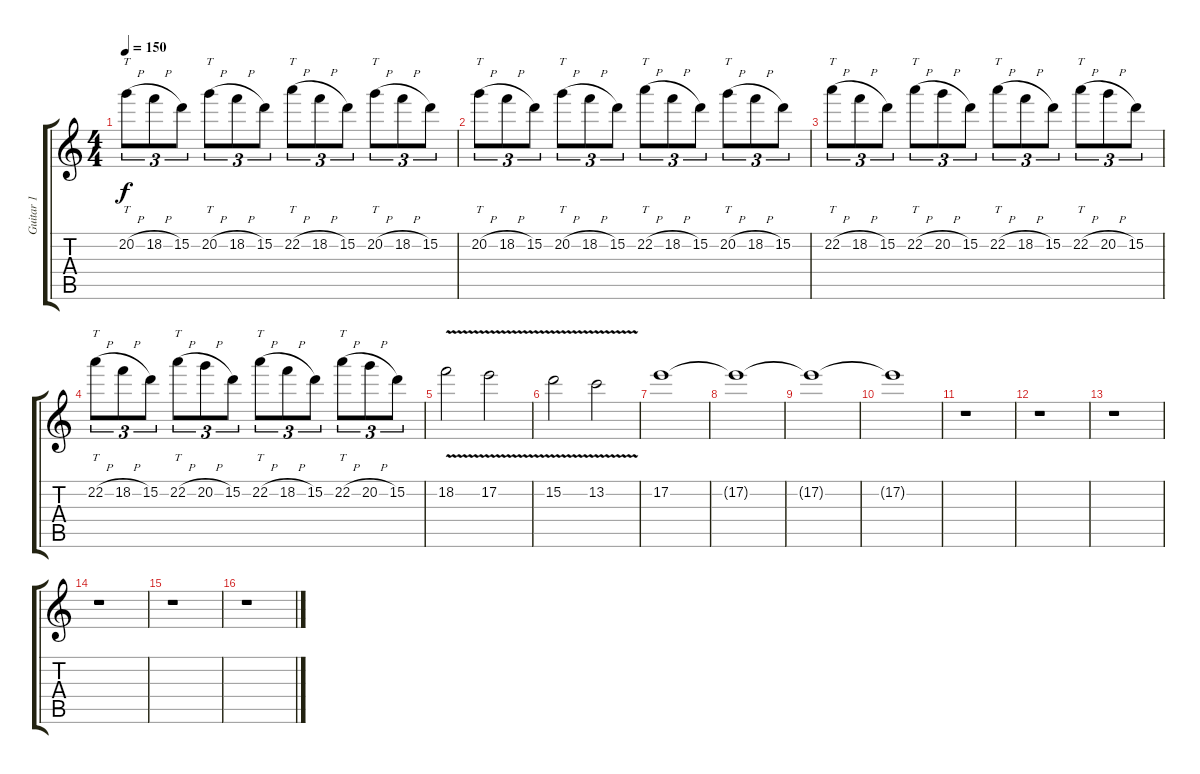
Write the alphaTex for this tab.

\track ("Guitar 1" "Guitar 1") {instrument distortionguitar}
\staff {score tabs}
\tuning (E4 B3 G3 D3 A2 E2) {hide}
\ts (4 4)
\tempo 150
\clef g2
\ks c
20.2{h}.8{tt tu (3 2) dy f} 18.2{h}.8{tu (3 2)} 15.2.8{tu (3 2)} 20.2{h}.8{tt tu (3 2)} 18.2{h}.8{tu (3 2)} 15.2.8{tu (3 2)} 22.2{h}.8{tt tu (3 2)} 18.2{h}.8{tu (3 2)} 15.2.8{tu (3 2)} 20.2{h}.8{tt tu (3 2)} 18.2{h}.8{tu (3 2)} 15.2.8{tu (3 2)} |
20.2{h}.8{tt tu (3 2)} 18.2{h}.8{tu (3 2)} 15.2.8{tu (3 2)} 20.2{h}.8{tt tu (3 2)} 18.2{h}.8{tu (3 2)} 15.2.8{tu (3 2)} 22.2{h}.8{tt tu (3 2)} 18.2{h}.8{tu (3 2)} 15.2.8{tu (3 2)} 20.2{h}.8{tt tu (3 2)} 18.2{h}.8{tu (3 2)} 15.2.8{tu (3 2)} |
22.2{h}.8{tt tu (3 2)} 18.2{h}.8{tu (3 2)} 15.2.8{tu (3 2)} 22.2{h}.8{tt tu (3 2)} 20.2{h}.8{tu (3 2)} 15.2.8{tu (3 2)} 22.2{h}.8{tt tu (3 2)} 18.2{h}.8{tu (3 2)} 15.2.8{tu (3 2)} 22.2{h}.8{tt tu (3 2)} 20.2{h}.8{tu (3 2)} 15.2.8{tu (3 2)} |
22.2{h}.8{tt tu (3 2)} 18.2{h}.8{tu (3 2)} 15.2.8{tu (3 2)} 22.2{h}.8{tt tu (3 2)} 20.2{h}.8{tu (3 2)} 15.2.8{tu (3 2)} 22.2{h}.8{tt tu (3 2)} 18.2{h}.8{tu (3 2)} 15.2.8{tu (3 2)} 22.2{h}.8{tt tu (3 2)} 20.2{h}.8{tu (3 2)} 15.2.8{tu (3 2)} |
18.2{v}.2 17.2{v}.2 |
15.2{v}.2 13.2{v}.2 |
17.2.1{volume 0} |
17.2{t}.1 |
17.2{t}.1 |
17.2{t}.1 |
r.1 |
r.1 |
r.1 |
r.1 |
r.1 |
r.1
